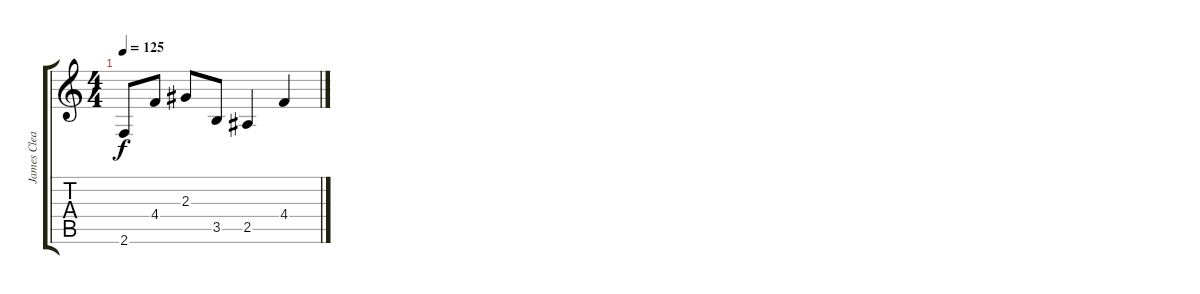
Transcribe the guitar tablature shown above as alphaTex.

\track ("James Clean" "James Clea") {instrument electricguitarclean}
\staff {score tabs}
\tuning (Eb4 Bb3 Gb3 Db3 Ab2 Eb2) {hide}
\ts (4 4)
\tempo 125
\clef g2
\ks c
2.6{t}.8{dy f} 4.4.8 2.3.8 3.5.8 2.5.4 4.4.4
